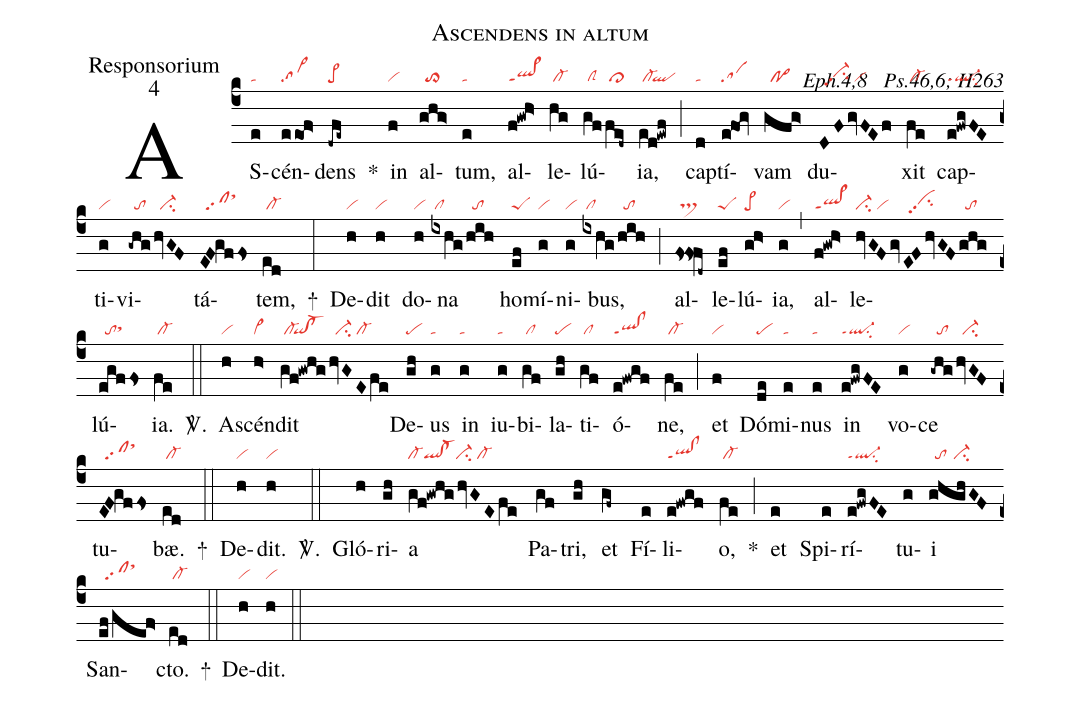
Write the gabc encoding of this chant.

name:Ascendens in altum;
office-part:Responsorium;
mode:4;
commentary:ꝶ Eph.4,8 ꝟ Ps.46,6; H263;
nabc-lines:1;
%%
(c4)
AS(e|ta)cén(eeof>|sa>)dens(-dfe~|pe>) *()
in(f|vi) al(ghg>|//to>)tum,(e|ta) al(f!gwh>|ql>ppt1)le(hg|/cl-)lú(gf|/clS|/fed~|/cl>)ia,(ed!ewf|/cl-``ql) (;)
cap(d|ta)tí(e!fo1!gv|sa)vam(gfg>|//po>) du(DFgvFEf|//vi-hhpp2su2/vi)xit(fe|/cl-)
cap(e!fwgFE|ql-ppt1su2)ti(g|vi)vi(-ghg|//to|/hvGF|//ci-)tá(EF!gffs|//sfsthk)tem,(ed|/cl-) +(:)
De(h|vi)dit(h|vi) do(h|vi)na(ixhg|/cl|/hih|//to) ho(ef|peS)mí(g|vi)ni(g|vi)bus,(ixhg|/cl|/hih|//to) (;)
al(fs!fs!fd~|//ts>)le(ef|peS)lú(gh>|pe>)ia,(g|vi) (,)
al(f!gwh>|ql>ppt1)le(hvGFgv|ci-/vi|EFhvGF|//vihhpp2su2|ghg|//to)lú(egffs|//tosthh)ia.(fe|/cl-) <sp>V/</sp>.(::)
A(h|vi)scén(h>|vi>)dit(gf!gwhg|/cl-``qi!cl-|hvGEfe|//ci-/cl-) De(gh|pe)us(g|ta)
in(g|ta) iu(g|ta)bi(gf|/cl)la(gh|pe)ti(gf|/cl)ó(e!fwgf|ql!clppt1)ne,(fe|/cl-) (;)
et(f|vi) Dó(de|pe)mi(e|ta)nus(e|ta)
in(e!fwgFE|ql-ppt1su2) vo(g|vi)ce(-ghg|//to|hvGF|//ci-) tu(EF!gffs|//sfsthk)bæ.(ed|/cl-) +(::)
De(h|vi)dit.(h|vi) <sp>V/</sp>.(::)
Gló(h)ri(gh)a(gf!gwhghvGEfe|cl-ql!cl-ci-/cl-) Pa(gf)tri,(gh)
et(gf~) Fí(e)li(e!fwgf|ql!clppt1)o,(fe|/cl-) *(;)
et(e) Spi(e)rí(e!fwgFE|ql-ppt1su2)tu(g)i(ghghGF|//to//ci-) San(ef/gef>|//sfsthk)cto.(ed|/cl-) +(::)
De(h|vi)dit.(h|vi) (::)
